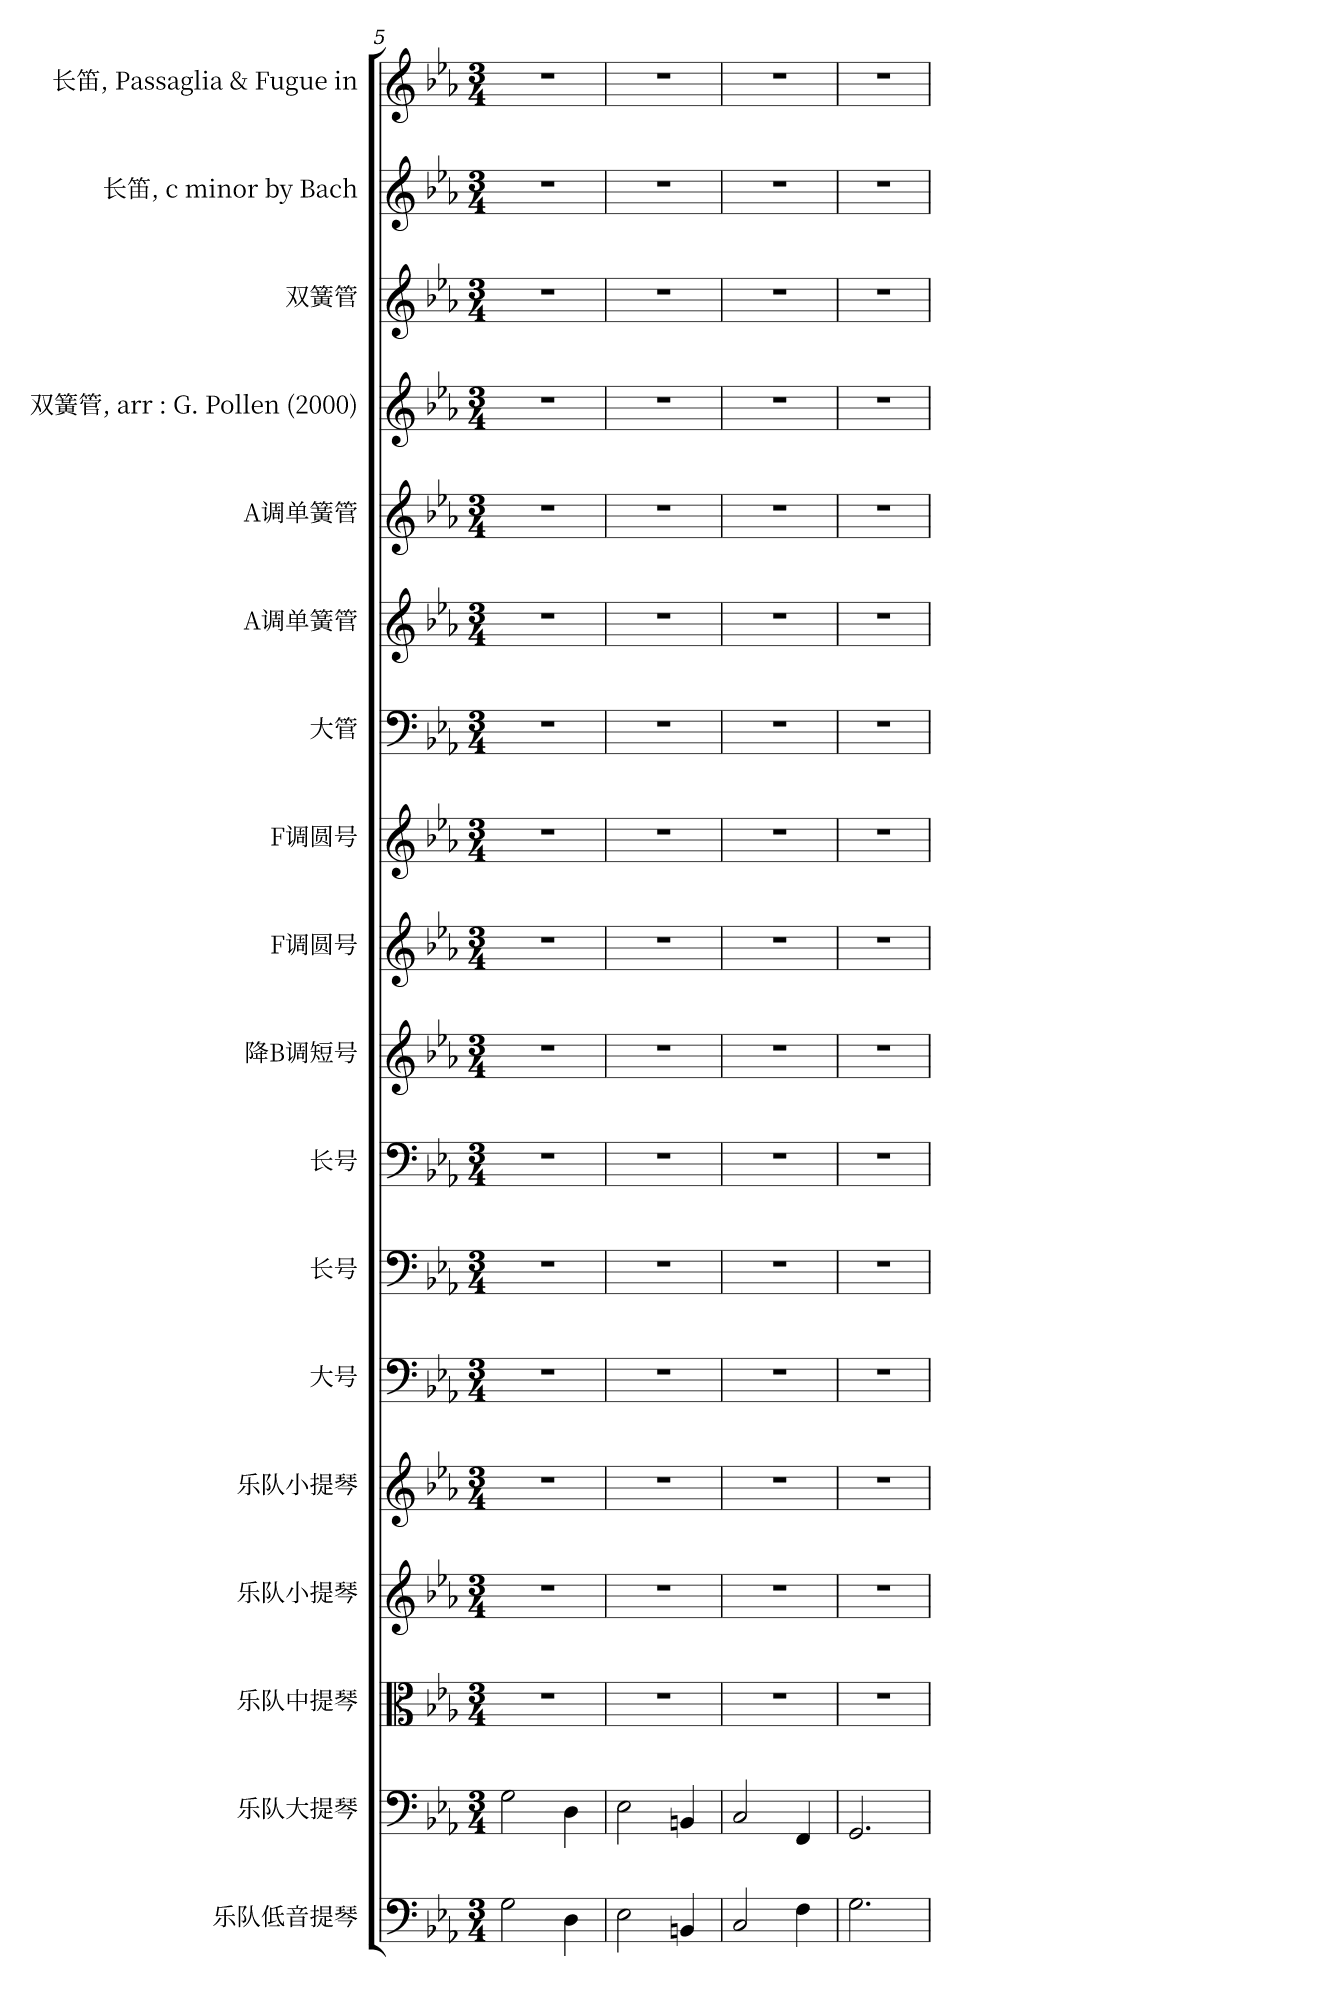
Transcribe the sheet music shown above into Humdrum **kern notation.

**kern	**kern	**kern	**kern	**kern	**kern	**kern	**kern	**kern	**kern	**kern	**kern	**kern	**kern	**kern	**kern	**kern	**kern
*part18	*part17	*part16	*part15	*part14	*part13	*part12	*part11	*part10	*part9	*part8	*part7	*part6	*part5	*part4	*part3	*part2	*part1
*staff18	*staff17	*staff16	*staff15	*staff14	*staff13	*staff12	*staff11	*staff10	*staff9	*staff8	*staff7	*staff6	*staff5	*staff4	*staff3	*staff2	*staff1
*I"乐队低音提琴	*I"乐队大提琴	*I"乐队中提琴	*I"乐队小提琴	*I"乐队小提琴	*I"大号	*I"长号	*I"长号	*I"降B调短号	*I"F调圆号	*I"F调圆号	*I"大管	*I"A调单簧管	*I"A调单簧管	*I"双簧管, arr :  G. Pollen (2000)	*I"双簧管	*I"长笛, c minor by Bach	*I"长笛, Passaglia &amp; Fugue in
*clefF4	*clefF4	*clefC3	*clefG2	*clefG2	*clefF4	*clefF4	*clefF4	*clefG2	*clefG2	*clefG2	*clefF4	*clefG2	*clefG2	*clefG2	*clefG2	*clefG2	*clefG2
*ITrd7c12	*	*	*	*	*	*	*	*ITrd1c2	*ITrd4c7	*ITrd4c7	*	*ITrd1c2	*ITrd1c2	*	*	*	*
*k[b-e-a-]	*k[b-e-a-]	*k[b-e-a-]	*k[b-e-a-]	*k[b-e-a-]	*k[b-e-a-]	*k[b-e-a-]	*k[b-e-a-]	*k[b-e-a-d-g-]	*k[b-e-a-d-]	*k[b-e-a-d-]	*k[b-e-a-]	*k[b-e-a-d-g-]	*k[b-e-a-d-g-]	*k[b-e-a-]	*k[b-e-a-]	*k[b-e-a-]	*k[b-e-a-]
*M3/4	*M3/4	*M3/4	*M3/4	*M3/4	*M3/4	*M3/4	*M3/4	*M3/4	*M3/4	*M3/4	*M3/4	*M3/4	*M3/4	*M3/4	*M3/4	*M3/4	*M3/4
=5	=5	=5	=5	=5	=5	=5	=5	=5	=5	=5	=5	=5	=5	=5	=5	=5	=5
2GG\	2G\	2.r	2.r	2.r	2.r	2.r	2.r	2.r	2.r	2.r	2.r	2.r	2.r	2.r	2.r	2.r	2.r
4DD\	4D\	.	.	.	.	.	.	.	.	.	.	.	.	.	.	.	.
=6	=6	=6	=6	=6	=6	=6	=6	=6	=6	=6	=6	=6	=6	=6	=6	=6	=6
2EE-\	2E-\	2.r	2.r	2.r	2.r	2.r	2.r	2.r	2.r	2.r	2.r	2.r	2.r	2.r	2.r	2.r	2.r
4BBBn/	4BBn/	.	.	.	.	.	.	.	.	.	.	.	.	.	.	.	.
=7	=7	=7	=7	=7	=7	=7	=7	=7	=7	=7	=7	=7	=7	=7	=7	=7	=7
2CC/	2C/	2.r	2.r	2.r	2.r	2.r	2.r	2.r	2.r	2.r	2.r	2.r	2.r	2.r	2.r	2.r	2.r
4FF\	4FF/	.	.	.	.	.	.	.	.	.	.	.	.	.	.	.	.
=8	=8	=8	=8	=8	=8	=8	=8	=8	=8	=8	=8	=8	=8	=8	=8	=8	=8
2.GG\	2.GG/	2.r	2.r	2.r	2.r	2.r	2.r	2.r	2.r	2.r	2.r	2.r	2.r	2.r	2.r	2.r	2.r
=	=	=	=	=	=	=	=	=	=	=	=	=	=	=	=	=	=
*-	*-	*-	*-	*-	*-	*-	*-	*-	*-	*-	*-	*-	*-	*-	*-	*-	*-
